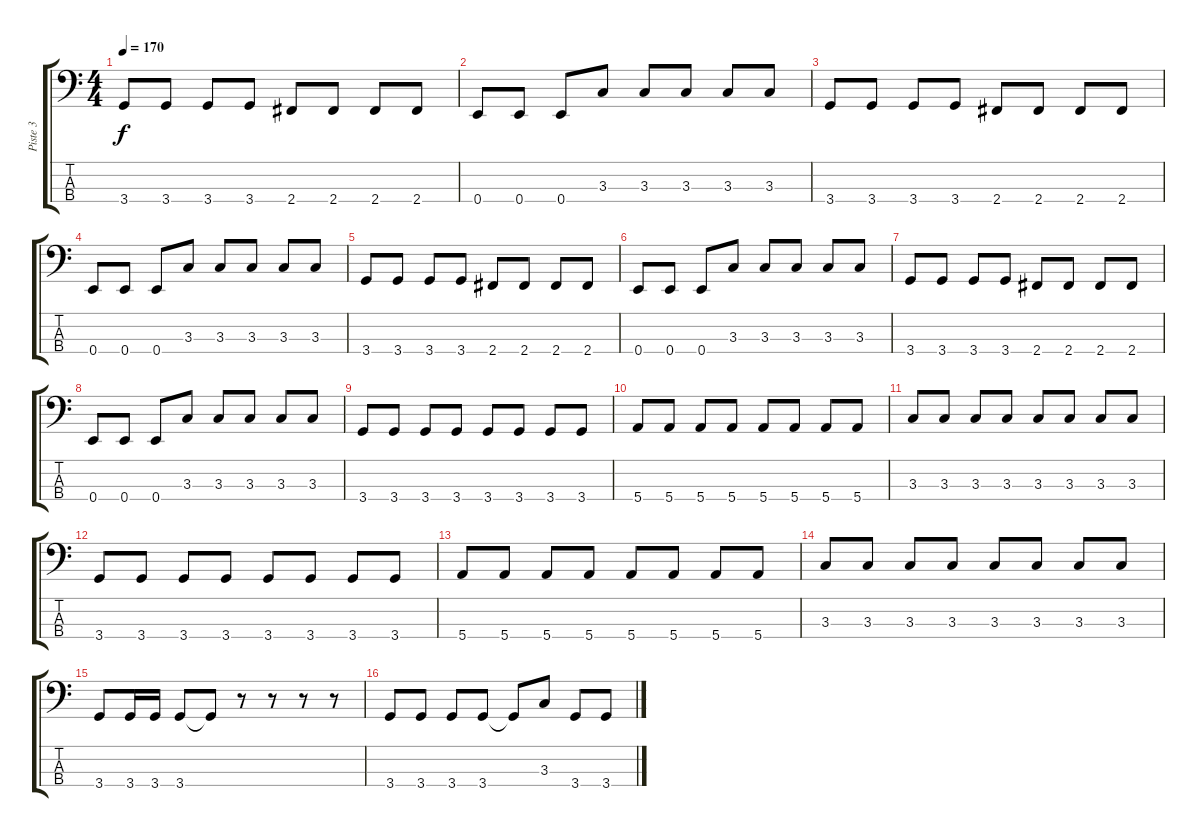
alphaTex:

\track ("Piste 3" "Piste 3") {instrument electricbasspick}
\staff {score tabs}
\tuning (G2 D2 A1 E1) {hide}
\ts (4 4)
\tempo 170
\clef f4
\ks c
3.4.8{dy f} 3.4.8 3.4.8 3.4.8 2.4.8 2.4.8 2.4.8 2.4.8 |
0.4.8 0.4.8 0.4.8 3.3.8 3.3.8 3.3.8 3.3.8 3.3.8 |
3.4.8 3.4.8 3.4.8 3.4.8 2.4.8 2.4.8 2.4.8 2.4.8 |
0.4.8 0.4.8 0.4.8 3.3.8 3.3.8 3.3.8 3.3.8 3.3.8 |
3.4.8 3.4.8 3.4.8 3.4.8 2.4.8 2.4.8 2.4.8 2.4.8 |
0.4.8 0.4.8 0.4.8 3.3.8 3.3.8 3.3.8 3.3.8 3.3.8 |
3.4.8 3.4.8 3.4.8 3.4.8 2.4.8 2.4.8 2.4.8 2.4.8 |
0.4.8 0.4.8 0.4.8 3.3.8 3.3.8 3.3.8 3.3.8 3.3.8 |
3.4.8 3.4.8 3.4.8 3.4.8 3.4.8 3.4.8 3.4.8 3.4.8 |
5.4.8 5.4.8 5.4.8 5.4.8 5.4.8 5.4.8 5.4.8 5.4.8 |
3.3.8 3.3.8 3.3.8 3.3.8 3.3.8 3.3.8 3.3.8 3.3.8 |
3.4.8 3.4.8 3.4.8 3.4.8 3.4.8 3.4.8 3.4.8 3.4.8 |
5.4.8 5.4.8 5.4.8 5.4.8 5.4.8 5.4.8 5.4.8 5.4.8 |
3.3.8 3.3.8 3.3.8 3.3.8 3.3.8 3.3.8 3.3.8 3.3.8 |
3.4.8 3.4.16 3.4.16 3.4.8 3.4{t}.8 r.8 r.8 r.8 r.8 |
3.4.8 3.4.8 3.4.8 3.4.8 3.4{t}.8 3.3.8 3.4.8 3.4.8
